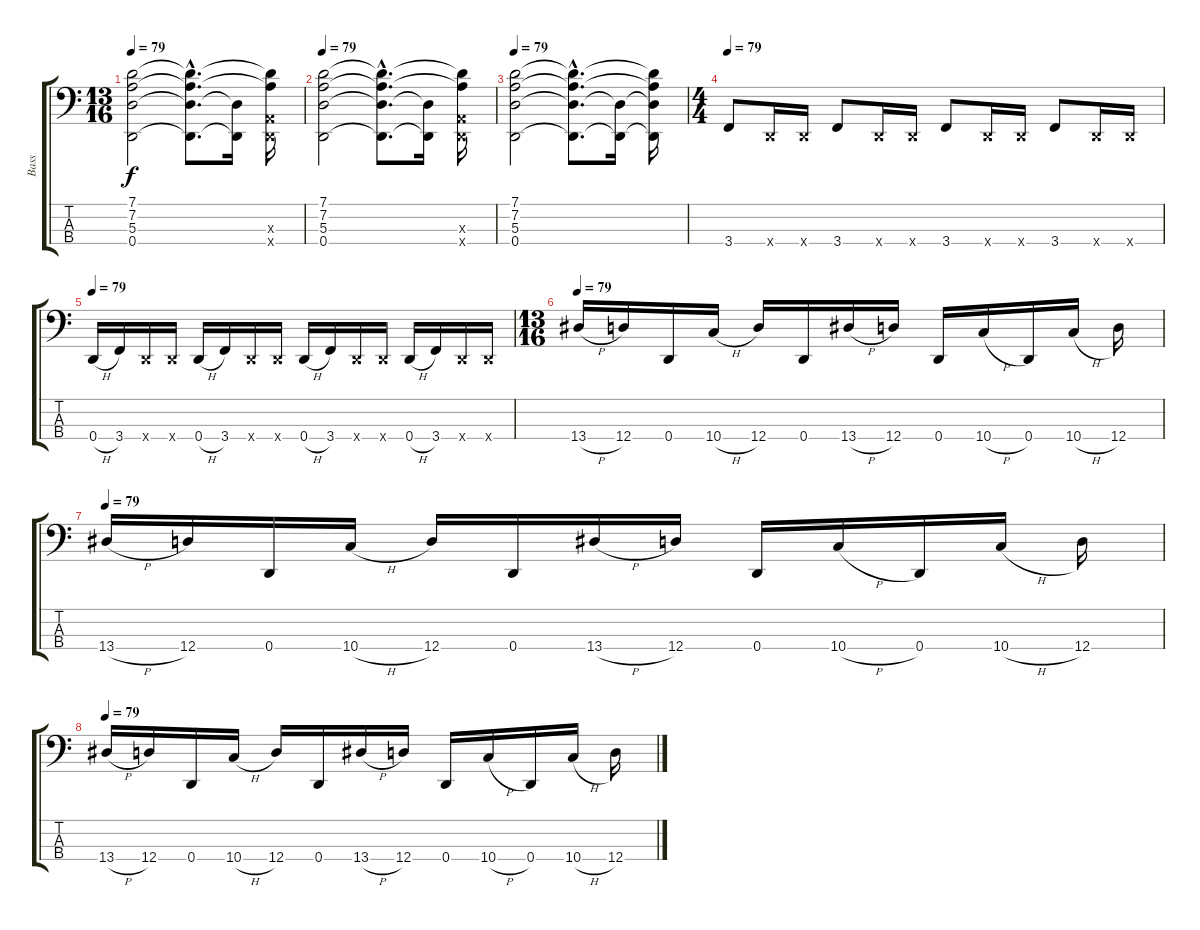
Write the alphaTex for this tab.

\track ("Bass" "Bass") {instrument electricbasspick}
\staff {score tabs}
\tuning (G2 D2 A1 D1) {hide}
\ts (13 16)
\tempo 79
\clef f4
\ks c
(7.1 7.2 5.3 0.4).2{dy f} (7.1{hac t} 7.2{hac t} 5.3{hac t} 0.4{hac t}).8{d} (5.3{t} 0.4{t}).16 (7.1{t} 7.2{t} 0.3{x} 0.4{x}).16 |
\tempo 79
(7.1 7.2 5.3 0.4).2 (7.1{hac t} 7.2{hac t} 5.3{hac t} 0.4{hac t}).8{d} (5.3{t} 0.4{t}).16 (7.1{t} 7.2{t} 0.3{x} 0.4{x}).16 |
\tempo 79
(7.1 7.2 5.3 0.4).2 (7.1{hac t} 7.2{hac t} 5.3{hac t} 0.4{hac t}).8{d} (5.3{t} 0.4{t}).16 (7.1{t} 7.2{t} 5.3{t} 0.4{t}).16 |
\ts (4 4)
\tempo 79
3.4.8 0.4{x}.16 0.4{x}.16 3.4.8 0.4{x}.16 0.4{x}.16 3.4.8 0.4{x}.16 0.4{x}.16 3.4.8 0.4{x}.16 0.4{x}.16 |
\tempo 79
0.4{h}.16 3.4.16 0.4{x}.16 0.4{x}.16 0.4{h}.16 3.4.16 0.4{x}.16 0.4{x}.16 0.4{h}.16 3.4.16 0.4{x}.16 0.4{x}.16 0.4{h}.16 3.4.16 0.4{x}.16 0.4{x}.16 |
\ts (13 16)
\tempo 79
13.4{h}.16 12.4.16 0.4.16 10.4{h}.16 12.4.16 0.4.16 13.4{h}.16 12.4.16 0.4.16 10.4{h}.16 0.4.16 10.4{h}.16 12.4.16 |
\tempo 79
13.4{h}.16 12.4.16 0.4.16 10.4{h}.16 12.4.16 0.4.16 13.4{h}.16 12.4.16 0.4.16 10.4{h}.16 0.4.16 10.4{h}.16 12.4.16 |
\tempo 79
13.4{h}.16 12.4.16 0.4.16 10.4{h}.16 12.4.16 0.4.16 13.4{h}.16 12.4.16 0.4.16 10.4{h}.16 0.4.16 10.4{h}.16 12.4.16
